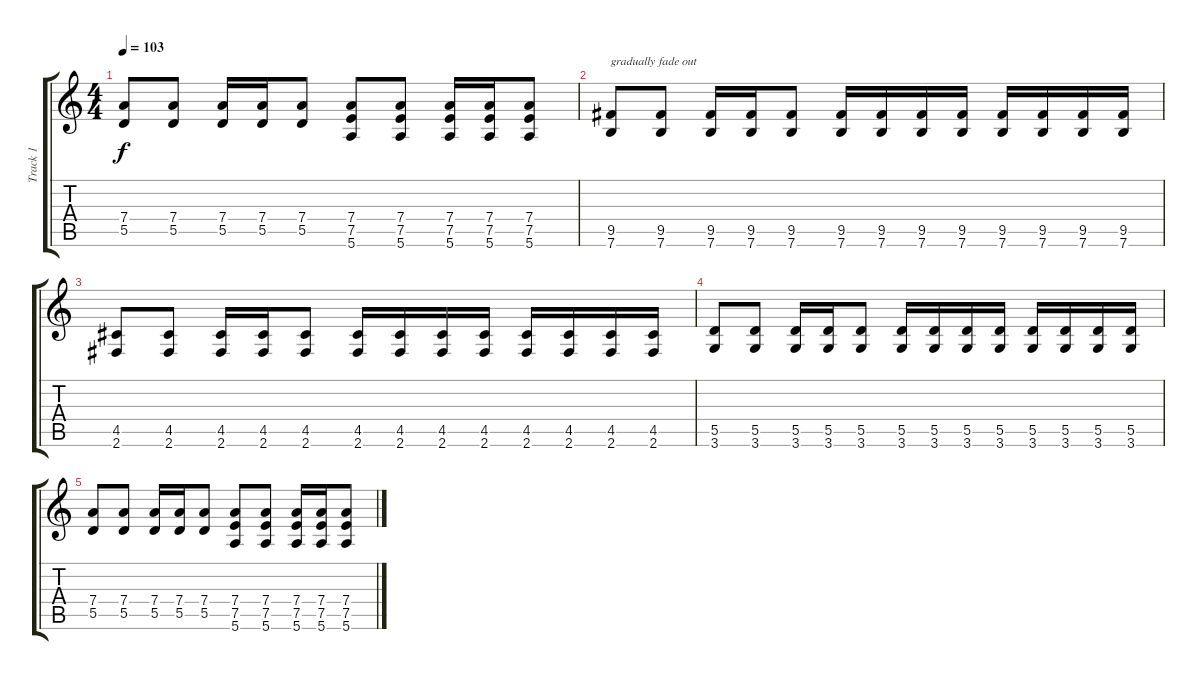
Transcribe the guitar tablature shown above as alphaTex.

\track ("Track 1" "Track 1") {instrument overdrivenguitar}
\staff {score tabs}
\tuning (E4 B3 G3 D3 A2 E2) {hide}
\ts (4 4)
\tempo 103
\clef g2
\ks c
(7.4 5.5).8{dy f} (7.4 5.5).8 (7.4 5.5).16 (7.4 5.5).16 (7.4 5.5).8 (7.4 7.5 5.6).8 (7.4 7.5 5.6).8 (7.4 7.5 5.6).16 (7.4 7.5 5.6).16 (7.4 7.5 5.6).8 |
(9.5 7.6).8{txt "gradually fade out"} (9.5 7.6).8 (9.5 7.6).16 (9.5 7.6).16 (9.5 7.6).8 (9.5 7.6).16 (9.5 7.6).16 (9.5 7.6).16 (9.5 7.6).16 (9.5 7.6).16 (9.5 7.6).16 (9.5 7.6).16 (9.5 7.6).16 |
(4.5 2.6).8 (4.5 2.6).8 (4.5 2.6).16 (4.5 2.6).16 (4.5 2.6).8 (4.5 2.6).16 (4.5 2.6).16 (4.5 2.6).16 (4.5 2.6).16 (4.5 2.6).16 (4.5 2.6).16 (4.5 2.6).16 (4.5 2.6).16 |
(5.5 3.6).8 (5.5 3.6).8 (5.5 3.6).16 (5.5 3.6).16 (5.5 3.6).8 (5.5 3.6).16 (5.5 3.6).16 (5.5 3.6).16 (5.5 3.6).16 (5.5 3.6).16 (5.5 3.6).16 (5.5 3.6).16 (5.5 3.6).16 |
(7.4 5.5).8 (7.4 5.5).8 (7.4 5.5).16 (7.4 5.5).16 (7.4 5.5).8 (7.4 7.5 5.6).8 (7.4 7.5 5.6).8 (7.4 7.5 5.6).16 (7.4 7.5 5.6).16 (7.4 7.5 5.6).8
